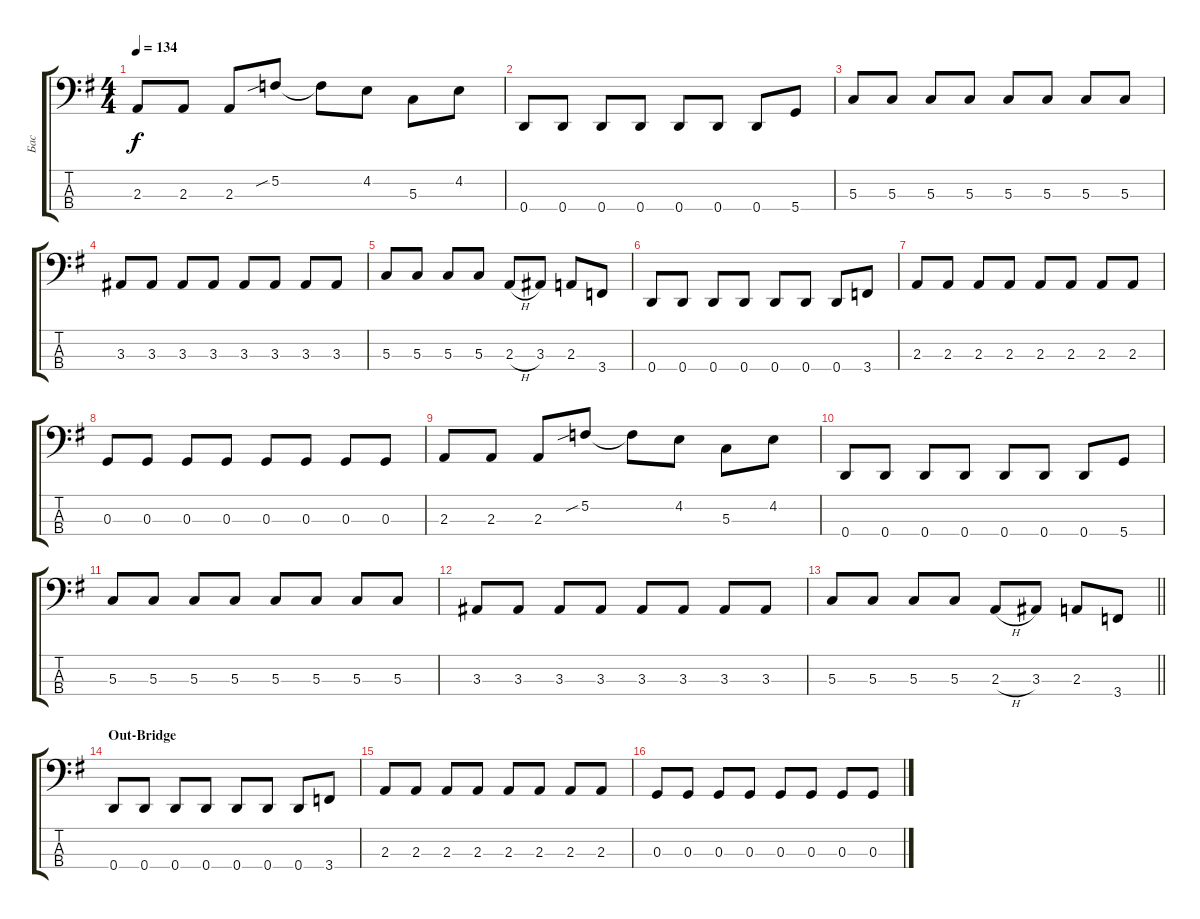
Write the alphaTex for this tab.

\track ("Бас" "Бас") {instrument electricbassfinger}
\staff {score tabs}
\tuning (F2 C2 G1 D1) {hide}
\ts (4 4)
\tempo 134
\clef f4
\ks eminor
2.3.8{dy f} 2.3.8 2.3.8 5.2{sib}.8 5.2{t}.8 4.2.8 5.3.8 4.2.8 |
0.4.8 0.4.8 0.4.8 0.4.8 0.4.8 0.4.8 0.4.8 5.4.8 |
5.3.8 5.3.8 5.3.8 5.3.8 5.3.8 5.3.8 5.3.8 5.3.8 |
3.3.8 3.3.8 3.3.8 3.3.8 3.3.8 3.3.8 3.3.8 3.3.8 |
5.3.8 5.3.8 5.3.8 5.3.8 2.3{h}.8 3.3.8 2.3.8 3.4.8 |
0.4.8 0.4.8 0.4.8 0.4.8 0.4.8 0.4.8 0.4.8 3.4.8 |
2.3.8 2.3.8 2.3.8 2.3.8 2.3.8 2.3.8 2.3.8 2.3.8 |
0.3.8 0.3.8 0.3.8 0.3.8 0.3.8 0.3.8 0.3.8 0.3.8 |
2.3.8 2.3.8 2.3.8 5.2{sib}.8 5.2{t}.8 4.2.8 5.3.8 4.2.8 |
0.4.8 0.4.8 0.4.8 0.4.8 0.4.8 0.4.8 0.4.8 5.4.8 |
5.3.8 5.3.8 5.3.8 5.3.8 5.3.8 5.3.8 5.3.8 5.3.8 |
3.3.8 3.3.8 3.3.8 3.3.8 3.3.8 3.3.8 3.3.8 3.3.8 |
\barLineRight lightlight
5.3.8 5.3.8 5.3.8 5.3.8 2.3{h}.8 3.3.8 2.3.8 3.4.8 |
\section ("" "Out-Bridge")
0.4.8 0.4.8 0.4.8 0.4.8 0.4.8 0.4.8 0.4.8 3.4.8 |
2.3.8 2.3.8 2.3.8 2.3.8 2.3.8 2.3.8 2.3.8 2.3.8 |
0.3.8 0.3.8 0.3.8 0.3.8 0.3.8 0.3.8 0.3.8 0.3.8
